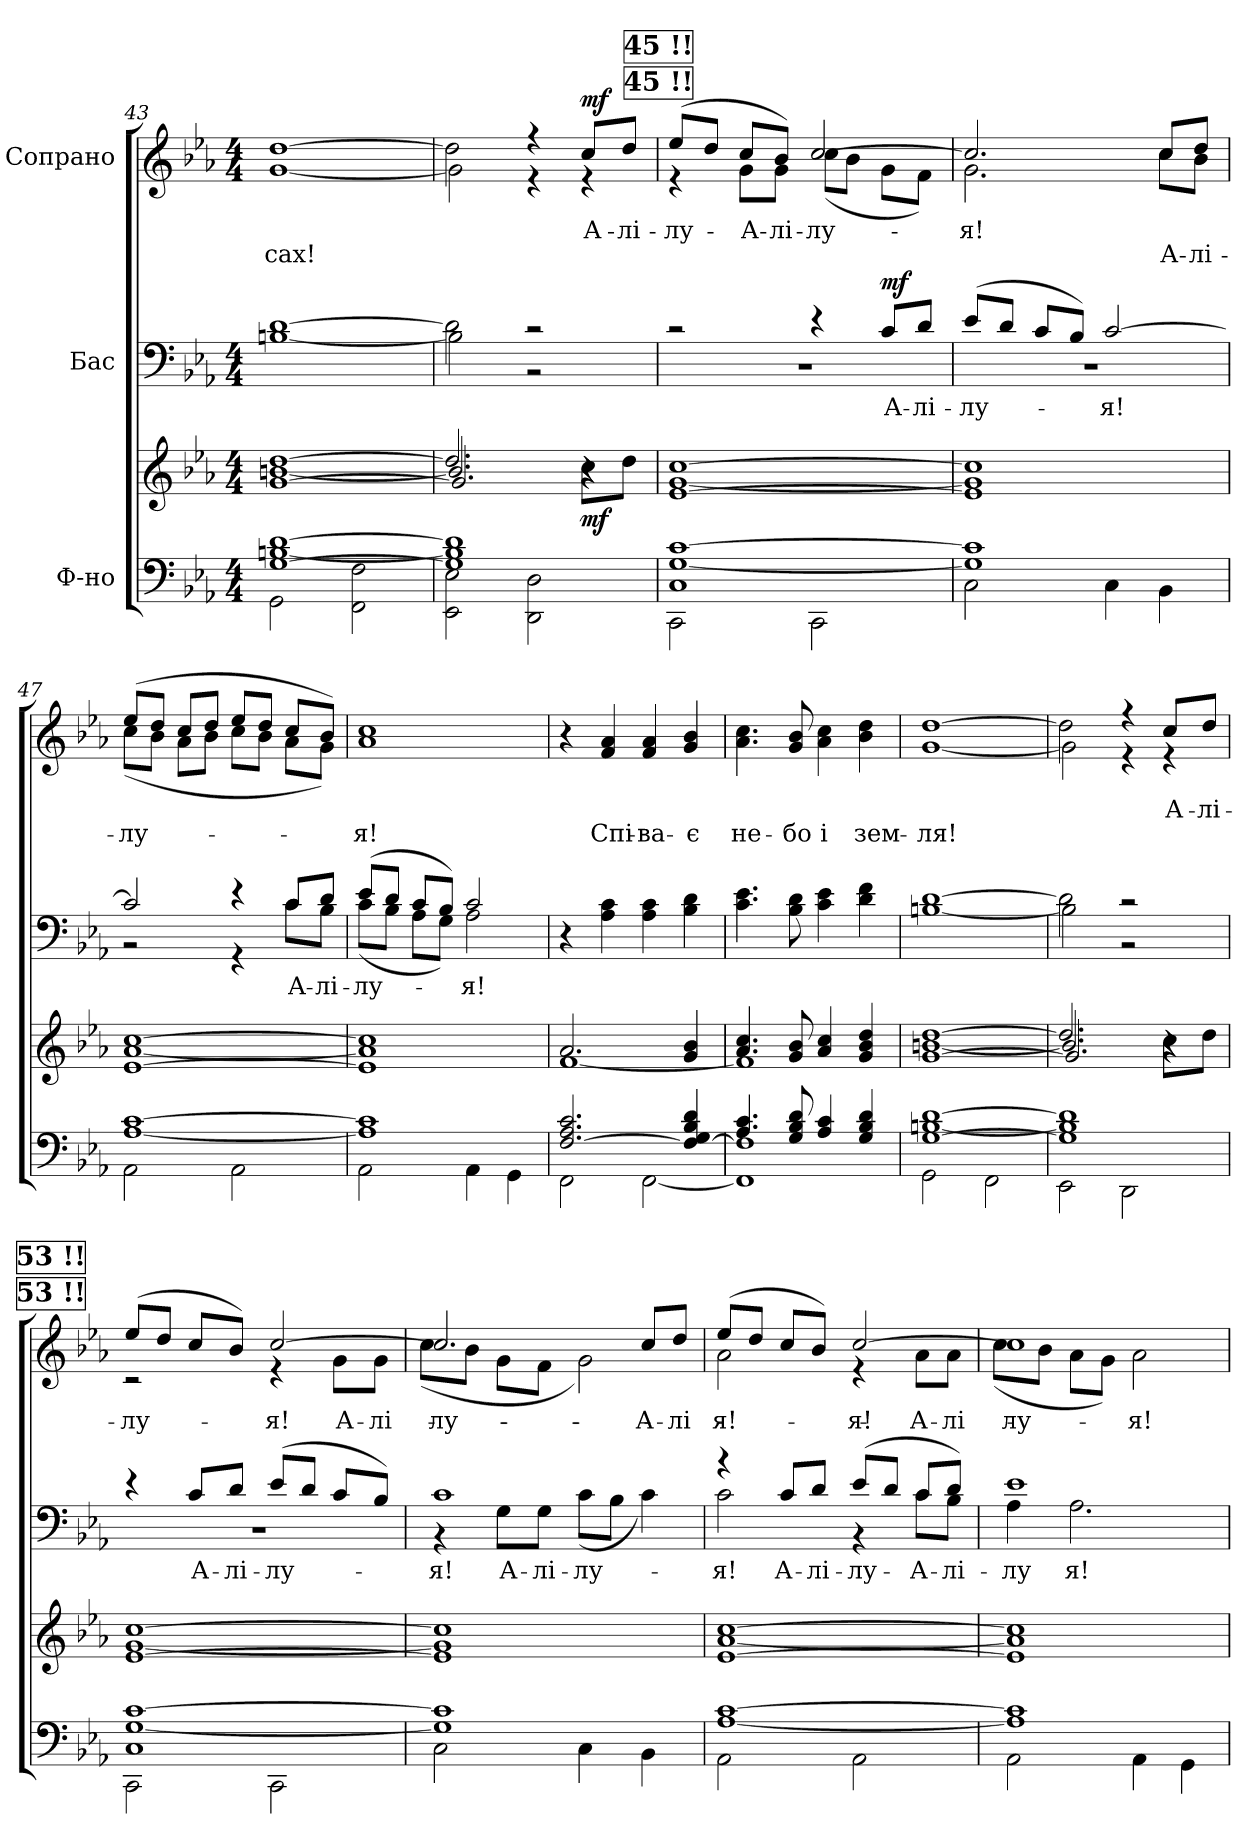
**kern	**kern	**dynam	**kern	**text	**dynam	**kern	**text	**text	**dynam
*part3	*part3	*part3	*part2	*part2	*part2	*part1	*part1	*part1	*part1
*staff4	*staff3	*staff3/4	*staff2	*staff2	*staff2	*staff1	*staff1	*staff1	*staff1
*I"Ф-но	*	*	*I"Бас	*	*	*I"Сопрано	*	*	*
*clefF4	*clefG2	*	*clefF4	*	*	*clefG2	*	*	*
*k[b-e-a-]	*k[b-e-a-]	*	*k[b-e-a-]	*	*	*k[b-e-a-]	*	*	*
*M4/4	*M4/4	*	*M4/4	*	*	*M4/4	*	*	*
=43	=43	=43	=43	=43	=43	=43	=43	=43	=43
*^	*^	*	*^	*	*	*	*	*	*
*	*^	*	*^	*	*	*	*	*	*	*	*	*
*	*	*^	*	*	*	*	*	*	*	*	*	*	*	*
!	!	!	!	!	!	!	!	!	!	!	!	!	!	!LO:LY:b	!
*	*	*	*	*	*	*	*	*	*	*	*	*^	*	*	*
[1d	[1Bn	[1G	2GG\	[1dd	[1bn	[1g	.	[1d	[1Bn	.	.	[1dd	[1g	.	-сах!	.
.	.	.	2FF\ 2F\	.	.	.	.	.	.	.	.	.	.	.	.	.
=44	=44	=44	=44	=44	=44	=44	=44	=44	=44	=44	=44	=44	=44	=44	=44	=44
1d]	1B]	1G]	2EE-\ 2E-\	2.dd/]	2.b/]	2.g/]	.	2d\]	2B\]	.	.	2dd\]	2g\]	.	.	.
.	.	.	2DD\ 2D\	.	.	.	.	2r	2r	.	.	4r	4r	.	.	.
!	!	!	!	!	!	!	!LO:DY:b	!	!	!	!	!	!	!LO:LY:b	!	!LO:DY:a
.	.	.	.	8cc\L	4r	4r	mf	.	.	.	.	8cc/L	4r	A-	.	mf
!	!	!	!	!	!	!	!	!	!	!	!	!	!	!LO:LY:b	!	!
.	.	.	.	8dd\J	.	.	.	.	.	.	.	8dd/J	.	-лі-	.	.
!!LO:REH:place=s1:b:t=45	!!
!!LO:REH:place=s1:a:t=45	!!
=45	=45	=45	=45	=45	=45	=45	=45	=45	=45	=45	=45	=45	=45	=45	=45	=45
!	!	!	!	!	!	!	!	!	!	!	!	!	!	!LO:LY:b	!	!
[1c	[1G	1C	2CC\	[1cc	[1g	[1e-	.	2r	1r	.	.	(>8ee-/L	4r	-лу-	.	.
.	.	.	.	.	.	.	.	.	.	.	.	8dd/J	.	.	.	.
!	!	!	!	!	!	!	!	!	!	!	!	!	!	!LO:LY:b	!	!
.	.	.	.	.	.	.	.	.	.	.	.	8cc/L	8g\L	А-	.	.
!	!	!	!	!	!	!	!	!	!	!	!	!	!	!LO:LY:b	!	!
.	.	.	.	.	.	.	.	.	.	.	.	8b-/J)	8g\J	-лі-	.	.
!	!	!	!	!	!	!	!	!	!	!	!	!	!	!LO:LY:b	!	!
!	!	!	!	!	!	!	!	!	!	!	!	!	!	!LO:LY:b	!	!
.	.	.	2CC\	.	.	.	.	4r	.	.	.	[2cc/	(<8cc\L	-лу-	.	.
.	.	.	.	.	.	.	.	.	.	.	.	.	8b-\J	.	.	.
!	!	!	!	!	!	!	!	!	!	!LO:LY:b	!LO:DY:a	!	!	!	!	!
.	.	.	.	.	.	.	.	8c/L	.	А-	mf	.	8g\L	.	.	.
!	!	!	!	!	!	!	!	!	!	!LO:LY:b	!	!	!	!	!	!
.	.	.	.	.	.	.	.	8d/J	.	-лі-	.	.	8f\J)	.	.	.
*	*	*v	*v	*	*	*	*	*	*	*	*	*	*	*	*	*
!!LO:PB:g=z	!!
=46	=46	=46	=46	=46	=46	=46	=46	=46	=46	=46	=46	=46	=46	=46	=46
!	!	!	!	!	!	!	!	!	!LO:LY:b	!	!	!	!LO:LY:b	!	!
1c]	1G]	2C\	1cc]	1g]	1e-]	.	(>8e-/L	1r	-лу-	.	2.cc/]	2.g\	-я!	.	.
.	.	.	.	.	.	.	8d/J	.	.	.	.	.	.	.	.
.	.	.	.	.	.	.	8c/L	.	.	.	.	.	.	.	.
.	.	.	.	.	.	.	8B-/J)	.	.	.	.	.	.	.	.
!	!	!	!	!	!	!	!	!	!LO:LY:b	!	!	!	!	!	!
.	.	4C\	.	.	.	.	[2c/	.	-я!	.	.	.	.	.	.
!	!	!	!	!	!	!	!	!	!	!	!	!	!	!LO:LY:b	!
.	.	4BB-\	.	.	.	.	.	.	.	.	8cc/L	8cc\L	.	А-	.
!	!	!	!	!	!	!	!	!	!	!	!	!	!	!LO:LY:b	!
.	.	.	.	.	.	.	.	.	.	.	8dd/J	8b-\J	.	-лі-	.
=47	=47	=47	=47	=47	=47	=47	=47	=47	=47	=47	=47	=47	=47	=47	=47
!	!	!	!	!	!	!	!	!	!	!	!	!	!	!LO:LY:b	!
[1c	[1A-	2AA-\	[1cc	[1a-	[1e-	.	2c/]	2r	.	.	(>8ee-/L	(<8cc\L	.	-лу-	.
.	.	.	.	.	.	.	.	.	.	.	8dd/J	8b-\J	.	.	.
.	.	.	.	.	.	.	.	.	.	.	8cc/L	8a-\L	.	.	.
.	.	.	.	.	.	.	.	.	.	.	8dd/J	8b-\J	.	.	.
.	.	2AA-\	.	.	.	.	4r	4r	.	.	8ee-/L	8cc\L	.	.	.
.	.	.	.	.	.	.	.	.	.	.	8dd/J	8b-\J	.	.	.
!	!	!	!	!	!	!	!	!	!LO:LY:b	!	!	!	!	!	!
.	.	.	.	.	.	.	8c/L	8c\L	А-	.	8cc/L	8a-\L	.	.	.
!	!	!	!	!	!	!	!	!	!LO:LY:b	!	!	!	!	!	!
.	.	.	.	.	.	.	8d/J	8B-\J	-лі-	.	8b-/J)	8g\J)	.	.	.
=48	=48	=48	=48	=48	=48	=48	=48	=48	=48	=48	=48	=48	=48	=48	=48
!	!	!	!	!	!	!	!	!	!LO:LY:b	!	!	!	!	!LO:LY:b	!
1c]	1A-]	2AA-\	1cc]	1a-]	1e-]	.	(>8e-/L	(<8c\L	-лу-	.	1cc	1a-	.	-я!	.
.	.	.	.	.	.	.	8d/J	8B-\J	.	.	.	.	.	.	.
.	.	.	.	.	.	.	8c/L	8A-\L	.	.	.	.	.	.	.
.	.	.	.	.	.	.	8B-/J)	8G\J)	.	.	.	.	.	.	.
!	!	!	!	!	!	!	!	!	!LO:LY:b	!	!	!	!	!	!
.	.	4AA-\	.	.	.	.	2c/	2A-\	-я!	.	.	.	.	.	.
.	.	4GG\	.	.	.	.	.	.	.	.	.	.	.	.	.
*	*v	*v	*	*	*	*	*v	*v	*	*	*v	*v	*	*	*
*	*	*	*v	*v	*	*	*	*	*	*	*	*
=49	=49	=49	=49	=49	=49	=49	=49	=49	=49	=49	=49
[2.F/ 2.A-/ 2.c/	2FF\	2.a-/	[1f	.	4r	.	.	4r	.	.	.
!	!	!	!	!	!	!	!	!	!	!LO:LY:b	!
.	.	.	.	.	4A-\ 4c\	.	.	4f/ 4a-/	.	Спі-	.
!	!	!	!	!	!	!	!	!	!	!LO:LY:b	!
.	[2FF\	.	.	.	4A-\ 4c\	.	.	4f/ 4a-/	.	-ва-	.
!	!	!	!	!	!	!	!	!	!	!LO:LY:b	!
4F/_ 4G/ 4B-/ 4d/	.	4g/ 4b-/	.	.	4B-\ 4d\	.	.	4g/ 4b-/	.	-є	.
!!LO:LB:g=z
=50	=50	=50	=50	=50	=50	=50	=50	=50	=50	=50	=50
!	!	!	!	!	!	!	!	!	!	!LO:LY:b	!
4.A-/ 4.c/	1FF] 1F]	4.a-/ 4.cc/	1f]	.	4.c\ 4.e-\	.	.	4.a-\ 4.cc\	.	не-	.
!	!	!	!	!	!	!	!	!	!	!LO:LY:b	!
8G/ 8B-/ 8d/	.	8g/ 8b-/	.	.	8B-\ 8d\	.	.	8g/ 8b-/	.	-бо	.
!	!	!	!	!	!	!	!	!	!	!LO:LY:b	!
4A-/ 4c/	.	4a-/ 4cc/	.	.	4c\ 4e-\	.	.	4a-\ 4cc\	.	і	.
!	!	!	!	!	!	!	!	!	!	!LO:LY:b	!
4G/ 4B-/ 4d/	.	4g/ 4b-/ 4dd/	.	.	4d\ 4f\	.	.	4b-\ 4dd\	.	зем-	.
=51	=51	=51	=51	=51	=51	=51	=51	=51	=51	=51	=51
*^	*^	*	*^	*	*^	*	*	*	*	*	*
!	!	!	!	!	!	!	!	!	!	!	!	!	!	!LO:LY:b	!
*	*	*	*	*	*	*	*	*	*	*	*	*^	*	*	*
[1d	[1Bn	[1G	2GG\	[1dd	[1bn	[1g	.	[1d	[1Bn	.	.	[1dd	[1g	.	-ля!	.
.	.	.	2FF\	.	.	.	.	.	.	.	.	.	.	.	.	.
=52	=52	=52	=52	=52	=52	=52	=52	=52	=52	=52	=52	=52	=52	=52	=52	=52
1d]	1B]	1G]	2EE-\	2.dd/]	2.b/]	2.g/]	.	2d\]	2B\]	.	.	2dd\]	2g\]	.	.	.
.	.	.	2DD\	.	.	.	.	2r	2r	.	.	4r	4r	.	.	.
!	!	!	!	!	!	!	!	!	!	!	!	!	!	!LO:LY:b	!	!
.	.	.	.	8cc\L	4r	4r	.	.	.	.	.	8cc/L	4r	A-	.	.
!	!	!	!	!	!	!	!	!	!	!	!	!	!	!LO:LY:b	!	!
.	.	.	.	8dd\J	.	.	.	.	.	.	.	8dd/J	.	-лі-	.	.
!!LO:REH:place=s1:a:t=53	!!
!!LO:REH:place=s1:b:t=53	!!
=53	=53	=53	=53	=53	=53	=53	=53	=53	=53	=53	=53	=53	=53	=53	=53	=53
!	!	!	!	!	!	!	!	!	!	!	!	!	!	!LO:LY:b	!	!
[1c	[1G	1C	2CC\	[1cc	[1g	[1e-	.	4r	1r	.	.	(>8ee-/L	2r	-лу-	.	.
.	.	.	.	.	.	.	.	.	.	.	.	8dd/J	.	.	.	.
!	!	!	!	!	!	!	!	!	!	!LO:LY:b	!	!	!	!	!	!
.	.	.	.	.	.	.	.	8c/L	.	А-	.	8cc/L	.	.	.	.
!	!	!	!	!	!	!	!	!	!	!LO:LY:b	!	!	!	!	!	!
.	.	.	.	.	.	.	.	8d/J	.	-лі-	.	8b-/J)	.	.	.	.
!	!	!	!	!	!	!	!	!	!	!LO:LY:b	!	!	!	!LO:LY:b	!	!
.	.	.	2CC\	.	.	.	.	(>8e-/L	.	-лу-	.	[2cc/	4r	-я!	.	.
.	.	.	.	.	.	.	.	8d/J	.	.	.	.	.	.	.	.
!	!	!	!	!	!	!	!	!	!	!	!	!	!	!LO:LY:b	!	!
.	.	.	.	.	.	.	.	8c/L	.	.	.	.	8g\L	А-	.	.
!	!	!	!	!	!	!	!	!	!	!	!	!	!	!LO:LY:b	!	!
.	.	.	.	.	.	.	.	8B-/J)	.	.	.	.	8g\J	-лі-	.	.
*	*	*v	*v	*	*	*	*	*	*	*	*	*	*	*	*	*
!!LO:LB:g=z	!!
=54	=54	=54	=54	=54	=54	=54	=54	=54	=54	=54	=54	=54	=54	=54	=54
!	!	!	!	!	!	!	!	!	!LO:LY:b	!	!	!	!LO:LY:b	!	!
1c]	1G]	2C\	1cc]	1g]	1e-]	.	1c	4r	-я!	.	2.cc/]	(<8cc\L	-лу-	.	.
.	.	.	.	.	.	.	.	.	.	.	.	8b-\J	.	.	.
!	!	!	!	!	!	!	!	!	!LO:LY:b	!	!	!	!	!	!
.	.	.	.	.	.	.	.	8G\L	А-	.	.	8g\L	.	.	.
!	!	!	!	!	!	!	!	!	!LO:LY:b	!	!	!	!	!	!
.	.	.	.	.	.	.	.	8G\J	-лі-	.	.	8f\J	.	.	.
!	!	!	!	!	!	!	!	!	!LO:LY:b	!	!	!	!	!	!
.	.	4C\	.	.	.	.	.	(<8c\L	-лу-	.	.	2g\)	.	.	.
.	.	.	.	.	.	.	.	8B-\J	.	.	.	.	.	.	.
!	!	!	!	!	!	!	!	!	!	!	!	!	!LO:LY:b	!	!
.	.	4BB-\	.	.	.	.	.	4c\)	.	.	8cc/L	.	А-	.	.
!	!	!	!	!	!	!	!	!	!	!	!	!	!LO:LY:b	!	!
.	.	.	.	.	.	.	.	.	.	.	8dd/J	.	-лі	.	.
=55	=55	=55	=55	=55	=55	=55	=55	=55	=55	=55	=55	=55	=55	=55	=55
!	!	!	!	!	!	!	!	!	!LO:LY:b	!	!	!	!LO:LY:b	!	!
!	!	!	!	!	!	!	!	!	!	!	!	!	!LO:LY:b	!	!
[1c	[1A-	2AA-\	[1cc	[1a-	[1e-	.	4r	2c\	-я!	.	(>8ee-/L	2a-\	-я!	.	.
.	.	.	.	.	.	.	.	.	.	.	8dd/J	.	.	.	.
!	!	!	!	!	!	!	!	!	!LO:LY:b	!	!	!	!	!	!
.	.	.	.	.	.	.	8c/L	.	А-	.	8cc/L	.	.	.	.
!	!	!	!	!	!	!	!	!	!LO:LY:b	!	!	!	!	!	!
.	.	.	.	.	.	.	8d/J	.	-лі-	.	8b-/J)	.	.	.	.
!	!	!	!	!	!	!	!	!	!LO:LY:b	!	!	!	!LO:LY:b	!	!
.	.	2AA-\	.	.	.	.	(>8e-/L	4r	-лу-	.	[2cc/	4r	-я!	.	.
.	.	.	.	.	.	.	8d/J	.	.	.	.	.	.	.	.
!	!	!	!	!	!	!	!	!	!LO:LY:b	!	!	!	!LO:LY:b	!	!
.	.	.	.	.	.	.	8c/L	8c\L	А-	.	.	8a-\L	А-	.	.
!	!	!	!	!	!	!	!	!	!LO:LY:b	!	!	!	!LO:LY:b	!	!
.	.	.	.	.	.	.	8d/J)	8B-\J	-лі-	.	.	8a-\J	-лі-	.	.
=56	=56	=56	=56	=56	=56	=56	=56	=56	=56	=56	=56	=56	=56	=56	=56
!	!	!	!	!	!	!	!	!	!LO:LY:b	!	!	!	!	!	!
!	!	!	!	!	!	!	!	!	!LO:LY:b	!	!	!	!LO:LY:b	!	!
1c]	1A-]	2AA-\	1cc]	1a-]	1e-]	.	1e-	4A-\	лу-	.	1cc]	(<8cc\L	-лу-	.	.
.	.	.	.	.	.	.	.	.	.	.	.	8b-\J	.	.	.
!	!	!	!	!	!	!	!	!	!LO:LY:b	!	!	!	!	!	!
.	.	.	.	.	.	.	.	2.A-\	-я!	.	.	8a-\L	.	.	.
.	.	.	.	.	.	.	.	.	.	.	.	8g\J)	.	.	.
!	!	!	!	!	!	!	!	!	!	!	!	!	!LO:LY:b	!	!
.	.	4AA-\	.	.	.	.	.	.	.	.	.	2a-\	-я!	.	.
.	.	4GG\	.	.	.	.	.	.	.	.	.	.	.	.	.
*v	*v	*v	*	*	*	*	*v	*v	*	*	*v	*v	*	*	*
*	*v	*v	*v	*	*	*	*	*	*	*	*
=	=	=	=	=	=	=	=	=	=
*-	*-	*-	*-	*-	*-	*-	*-	*-	*-
